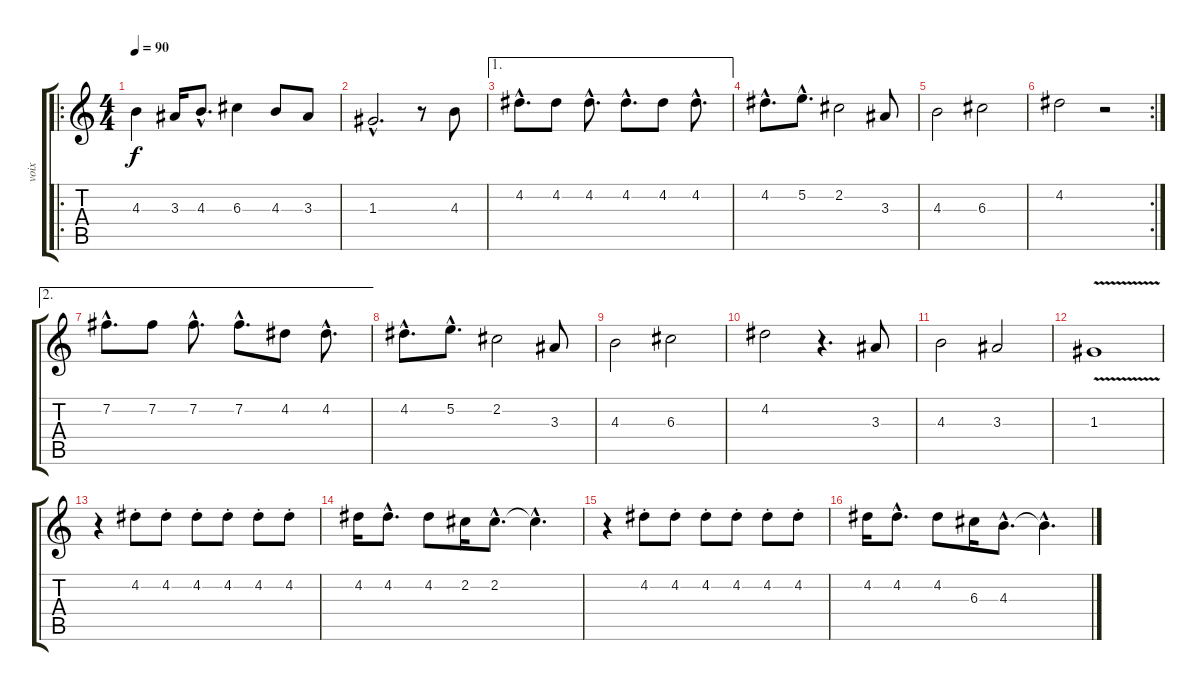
\track ("voix" "voix") {instrument overdrivenguitar}
\staff {score tabs}
\tuning (E4 B3 G3 D3 A2 E2) {hide}
\ro
\ts (4 4)
\tempo 90
\clef g2
\ks c
4.3.4{dy f instrument overdrivenguitar} 3.3.16 4.3{hac}.8{d} 6.3.4 4.3.8 3.3.8 |
1.3{hac}.2{d} r.8 4.3.8 |
\ae 1
4.2{hac}.8{d} 4.2.8 4.2{hac}.8{d} 4.2{hac}.8{d} 4.2.8 4.2{hac}.8{d} |
4.2{hac}.8{d} 5.2{hac}.8{d} 2.2.2 3.3.8 |
4.3.2 6.3.2 |
\rc 2
4.2.2 r.2 |
\ae 2
7.2{hac}.8{d} 7.2.8 7.2{hac}.8{d} 7.2{hac}.8{d} 4.2.8 4.2{hac}.8{d} |
4.2{hac}.8{d} 5.2{hac}.8{d} 2.2.2 3.3.8 |
4.3.2 6.3.2 |
4.2.2 r.4{d} 3.3.8 |
4.3.2 3.3.2 |
1.3{v}.1 |
r.4 4.2{st}.8 4.2{st}.8 4.2{st}.8 4.2{st}.8 4.2{st}.8 4.2{st}.8 |
4.2.16 4.2{hac}.8{d} 4.2.8 2.2.16 2.2{hac}.8{d} 2.2{hac t}.4{d} |
r.4 4.2{st}.8 4.2{st}.8 4.2{st}.8 4.2{st}.8 4.2{st}.8 4.2{st}.8 |
4.2.16 4.2{hac}.8{d} 4.2.8 6.3.16 4.3{hac}.8{d} 4.3{hac t}.4{d}
